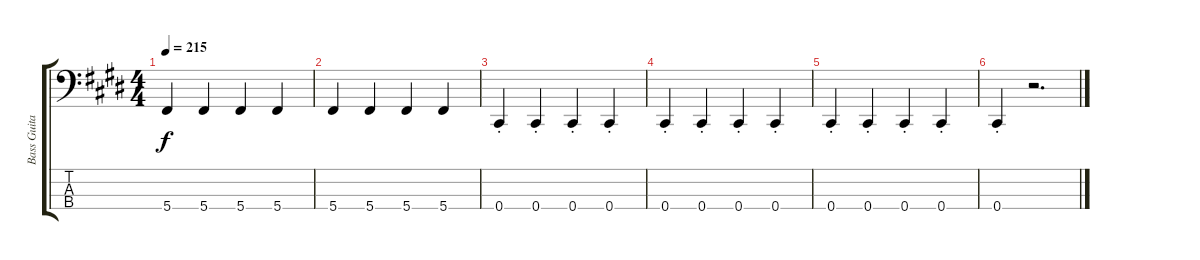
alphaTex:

\track ("Bass Guitar" "Bass Guita") {instrument electricbasspick}
\staff {score tabs}
\tuning (E2 B1 Gb1 Db1) {hide}
\ts (4 4)
\tempo 215
\clef f4
\ks e
5.4.4{dy f} 5.4.4 5.4.4 5.4.4 |
5.4.4 5.4.4 5.4.4 5.4.4 |
0.4{st}.4 0.4{st}.4 0.4{st}.4 0.4{st}.4 |
0.4{st}.4 0.4{st}.4 0.4{st}.4 0.4{st}.4 |
0.4{st}.4 0.4{st}.4 0.4{st}.4 0.4{st}.4 |
0.4{st}.4 r.2{d}
